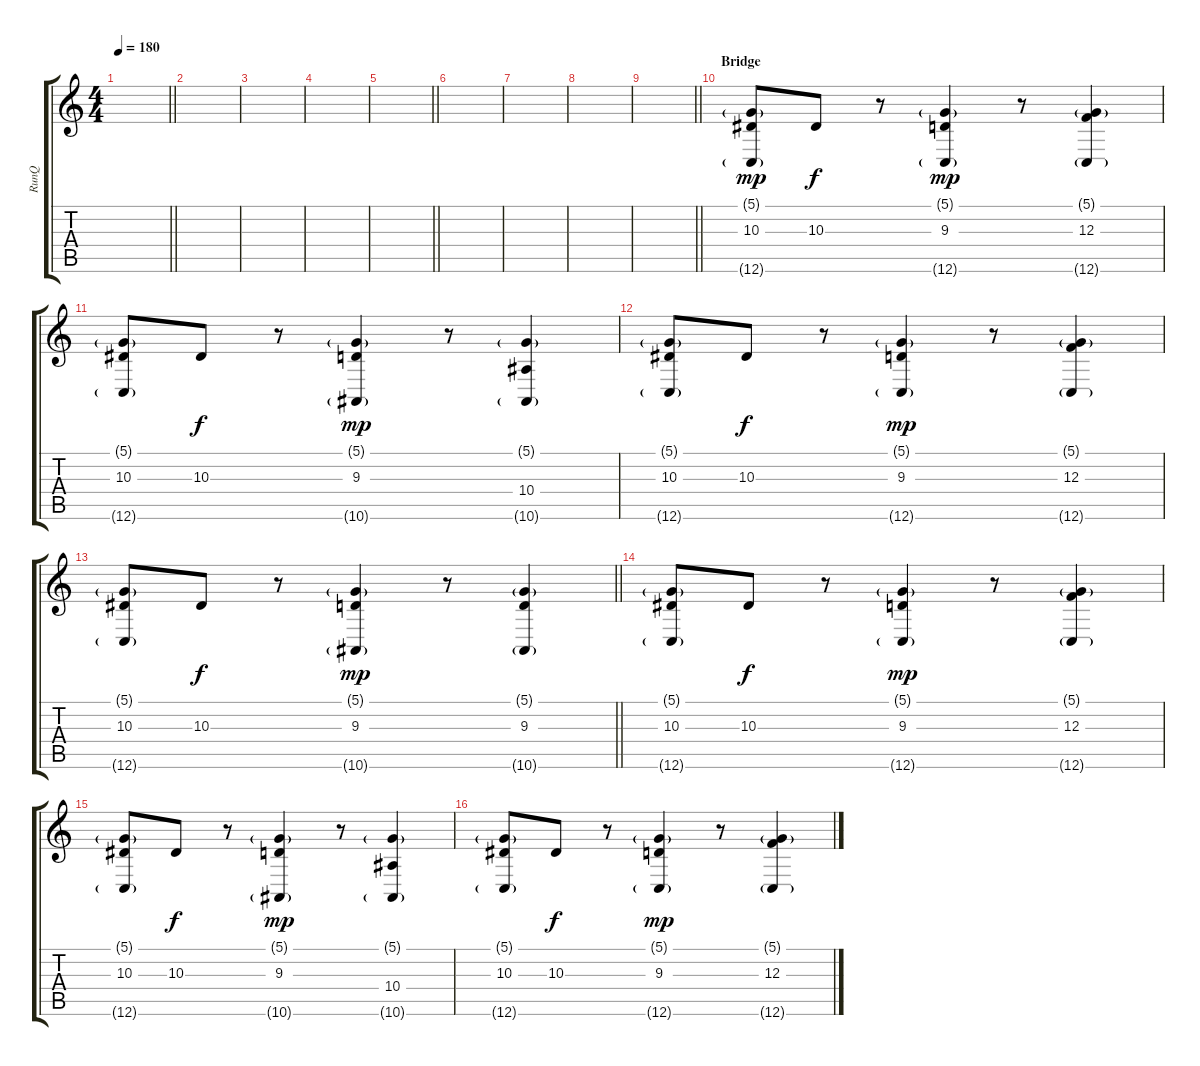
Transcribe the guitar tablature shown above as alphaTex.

\track ("RunQ" "RunQ") {instrument stringensemble1}
\staff {score tabs}
\tuning (D4 A3 F3 C3 G2 C2) {hide}
\ts (4 4)
\tempo 180
\clef g2
\barLineRight lightlight
\ks c
|
\section ("" "")
|
|
|
\barLineRight lightlight
|
\section ("" "")
|
|
|
\barLineRight lightlight
|
\section ("" "Bridge")
(5.1{g} 10.3 12.6{g}).8{dy mp volume 10} 10.3.8{dy f} r.8 (5.1{g} 9.3 12.6{g}).4{dy mp} r.8 (5.1{g} 12.3 12.6{g}).4 |
(5.1{g} 10.3 12.6{g}).8 10.3.8{dy f} r.8 (5.1{g} 9.3 10.6{g}).4{dy mp} r.8 (5.1{g} 10.4 10.6{g}).4 |
(5.1{g} 10.3 12.6{g}).8 10.3.8{dy f} r.8 (5.1{g} 9.3 12.6{g}).4{dy mp} r.8 (5.1{g} 12.3 12.6{g}).4 |
\barLineRight lightlight
(5.1{g} 10.3 12.6{g}).8 10.3.8{dy f} r.8 (5.1{g} 9.3 10.6{g}).4{dy mp} r.8 (5.1{g} 9.3 10.6{g}).4 |
\section ("" "")
(5.1{g} 10.3 12.6{g}).8 10.3.8{dy f} r.8 (5.1{g} 9.3 12.6{g}).4{dy mp} r.8 (5.1{g} 12.3 12.6{g}).4 |
(5.1{g} 10.3 12.6{g}).8 10.3.8{dy f} r.8 (5.1{g} 9.3 10.6{g}).4{dy mp} r.8 (5.1{g} 10.4 10.6{g}).4 |
(5.1{g} 10.3 12.6{g}).8 10.3.8{dy f} r.8 (5.1{g} 9.3 12.6{g}).4{dy mp} r.8 (5.1{g} 12.3 12.6{g}).4
